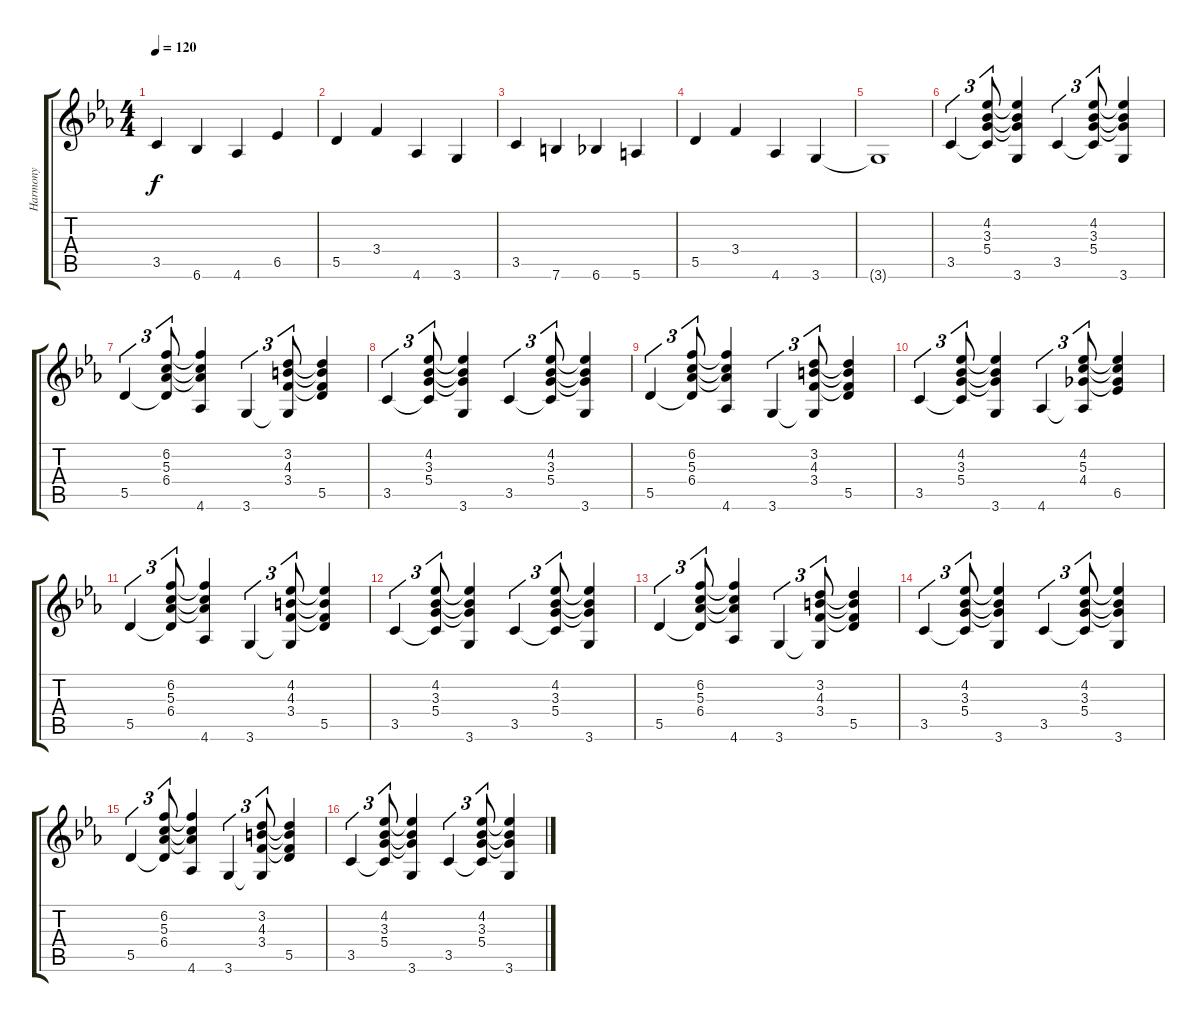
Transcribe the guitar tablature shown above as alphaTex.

\track ("Harmony" "Harmony") {instrument acousticguitarnylon}
\staff {score tabs}
\tuning (E4 B3 G3 D3 A2 E2) {hide}
\ts (4 4)
\tempo 120
\clef g2
\ks cminor
3.5.4{dy f instrument acousticguitarnylon} 6.6.4 4.6.4 6.5.4 |
5.5.4 3.4.4 4.6.4 3.6.4 |
3.5.4 7.6.4 6.6.4 5.6.4 |
5.5.4 3.4.4 4.6.4 3.6.4 |
3.6{t}.1 |
3.5.4{tu (3 2)} (4.2 3.3 5.4 3.5{t}).8{tu (3 2)} (4.2{t} 3.3{t} 5.4{t} 3.6).4 3.5.4{tu (3 2)} (4.2 3.3 5.4 3.5{t}).8{tu (3 2)} (4.2{t} 3.3{t} 5.4{t} 3.6).4 |
5.5.4{tu (3 2)} (6.2 5.3 6.4 5.5{t}).8{tu (3 2)} (6.2{t} 5.3{t} 6.4{t} 4.6).4 3.6.4{tu (3 2)} (3.2 4.3 3.4 3.6{t}).8{tu (3 2)} (3.2{t} 4.3{t} 3.4{t} 5.5).4 |
3.5.4{tu (3 2)} (4.2 3.3 5.4 3.5{t}).8{tu (3 2)} (4.2{t} 3.3{t} 5.4{t} 3.6).4 3.5.4{tu (3 2)} (4.2 3.3 5.4 3.5{t}).8{tu (3 2)} (4.2{t} 3.3{t} 5.4{t} 3.6).4 |
5.5.4{tu (3 2)} (6.2 5.3 6.4 5.5{t}).8{tu (3 2)} (6.2{t} 5.3{t} 6.4{t} 4.6).4 3.6.4{tu (3 2)} (3.2 4.3 3.4 3.6{t}).8{tu (3 2)} (3.2{t} 4.3{t} 3.4{t} 5.5).4 |
3.5.4{tu (3 2)} (4.2 3.3 5.4 3.5{t}).8{tu (3 2)} (4.2{t} 3.3{t} 5.4{t} 3.6).4 4.6.4{tu (3 2)} (4.2 5.3 4.4 4.6{t}).8{tu (3 2)} (4.2{t} 5.3{t} 4.4{t} 6.5).4 |
5.5.4{tu (3 2)} (6.2 5.3 6.4 5.5{t}).8{tu (3 2)} (6.2{t} 5.3{t} 6.4{t} 4.6).4 3.6.4{tu (3 2)} (4.2 4.3 3.4 3.6{t}).8{tu (3 2)} (4.2{t} 4.3{t} 3.4{t} 5.5).4 |
3.5.4{tu (3 2)} (4.2 3.3 5.4 3.5{t}).8{tu (3 2)} (4.2{t} 3.3{t} 5.4{t} 3.6).4 3.5.4{tu (3 2)} (4.2 3.3 5.4 3.5{t}).8{tu (3 2)} (4.2{t} 3.3{t} 5.4{t} 3.6).4 |
5.5.4{tu (3 2)} (6.2 5.3 6.4 5.5{t}).8{tu (3 2)} (6.2{t} 5.3{t} 6.4{t} 4.6).4 3.6.4{tu (3 2)} (3.2 4.3 3.4 3.6{t}).8{tu (3 2)} (3.2{t} 4.3{t} 3.4{t} 5.5).4 |
3.5.4{tu (3 2)} (4.2 3.3 5.4 3.5{t}).8{tu (3 2)} (4.2{t} 3.3{t} 5.4{t} 3.6).4 3.5.4{tu (3 2)} (4.2 3.3 5.4 3.5{t}).8{tu (3 2)} (4.2{t} 3.3{t} 5.4{t} 3.6).4 |
5.5.4{tu (3 2)} (6.2 5.3 6.4 5.5{t}).8{tu (3 2)} (6.2{t} 5.3{t} 6.4{t} 4.6).4 3.6.4{tu (3 2)} (3.2 4.3 3.4 3.6{t}).8{tu (3 2)} (3.2{t} 4.3{t} 3.4{t} 5.5).4 |
3.5.4{tu (3 2)} (4.2 3.3 5.4 3.5{t}).8{tu (3 2)} (4.2{t} 3.3{t} 5.4{t} 3.6).4 3.5.4{tu (3 2)} (4.2 3.3 5.4 3.5{t}).8{tu (3 2)} (4.2{t} 3.3{t} 5.4{t} 3.6).4
